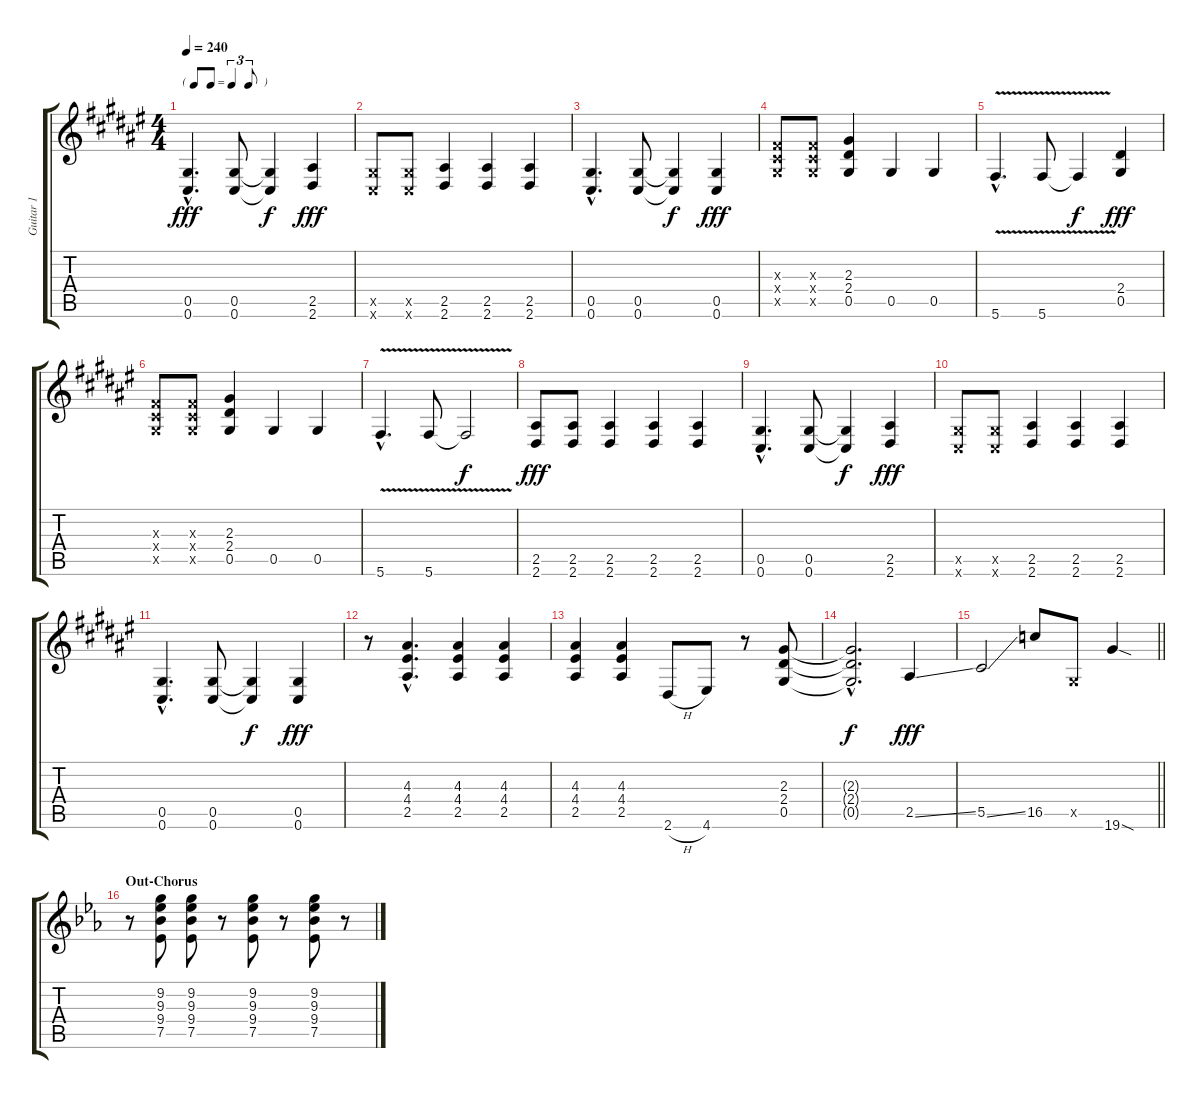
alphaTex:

\track ("Guitar 1" "Guitar 1") {instrument distortionguitar}
\staff {score tabs}
\tuning (Eb4 Bb3 Gb3 Db3 Ab2 Db2) {hide}
\ts (4 4)
\tf triplet8th
\tempo 240
\clef g2
\ks f#
(0.5{hac} 0.6{hac}).4{d dy fff} (0.5 0.6).8 (0.5{t} 0.6{t}).4{dy f} (2.5 2.6).4{dy fff} |
(0.5{x} 0.6{x}).8 (0.5{x} 0.6{x}).8 (2.5 2.6).4 (2.5 2.6).4 (2.5 2.6).4 |
(0.5{hac} 0.6{hac}).4{d} (0.5 0.6).8 (0.5{t} 0.6{t}).4{dy f} (0.5 0.6).4{dy fff} |
(0.3{x} 0.4{x} 0.5{x}).8 (0.3{x} 0.4{x} 0.5{x}).8 (2.3 2.4 0.5).4 0.5.4 0.5.4 |
5.6{v hac}.4{d} 5.6{v}.8 5.6{t}.4{dy f} (2.4 0.5).4{dy fff} |
(0.3{x} 0.4{x} 0.5{x}).8 (0.3{x} 0.4{x} 0.5{x}).8 (2.3 2.4 0.5).4 0.5.4 0.5.4 |
5.6{v hac}.4{d} 5.6{v}.8 5.6{t}.2{dy f} |
(2.5 2.6).8{dy fff} (2.5 2.6).8 (2.5 2.6).4 (2.5 2.6).4 (2.5 2.6).4 |
(0.5{hac} 0.6{hac}).4{d} (0.5 0.6).8 (0.5{t} 0.6{t}).4{dy f} (2.5 2.6).4{dy fff} |
(0.5{x} 0.6{x}).8 (0.5{x} 0.6{x}).8 (2.5 2.6).4 (2.5 2.6).4 (2.5 2.6).4 |
(0.5{hac} 0.6{hac}).4{d} (0.5 0.6).8 (0.5{t} 0.6{t}).4{dy f} (0.5 0.6).4{dy fff} |
r.8 (4.3{hac} 4.4{hac} 2.5{hac}).4{d} (4.3 4.4 2.5).4 (4.3 4.4 2.5).4 |
(4.3 4.4 2.5).4 (4.3 4.4 2.5).4 2.6{h}.8 4.6.8 r.8 (2.3 2.4 0.5).8 |
(2.3{hac t} 2.4{hac t} 0.5{hac t}).2{d dy f} 2.5{ss}.4{dy fff} |
\barLineRight lightlight
5.5{ss}.2 16.5.8 0.5{x}.8 19.6{sod}.4 |
\section ("" "Out-Chorus")
\ks eb
r.8 (9.2 9.3 9.4 7.5).8 (9.2 9.3 9.4 7.5).8 r.8 (9.2 9.3 9.4 7.5).8 r.8 (9.2 9.3 9.4 7.5).8 r.8
